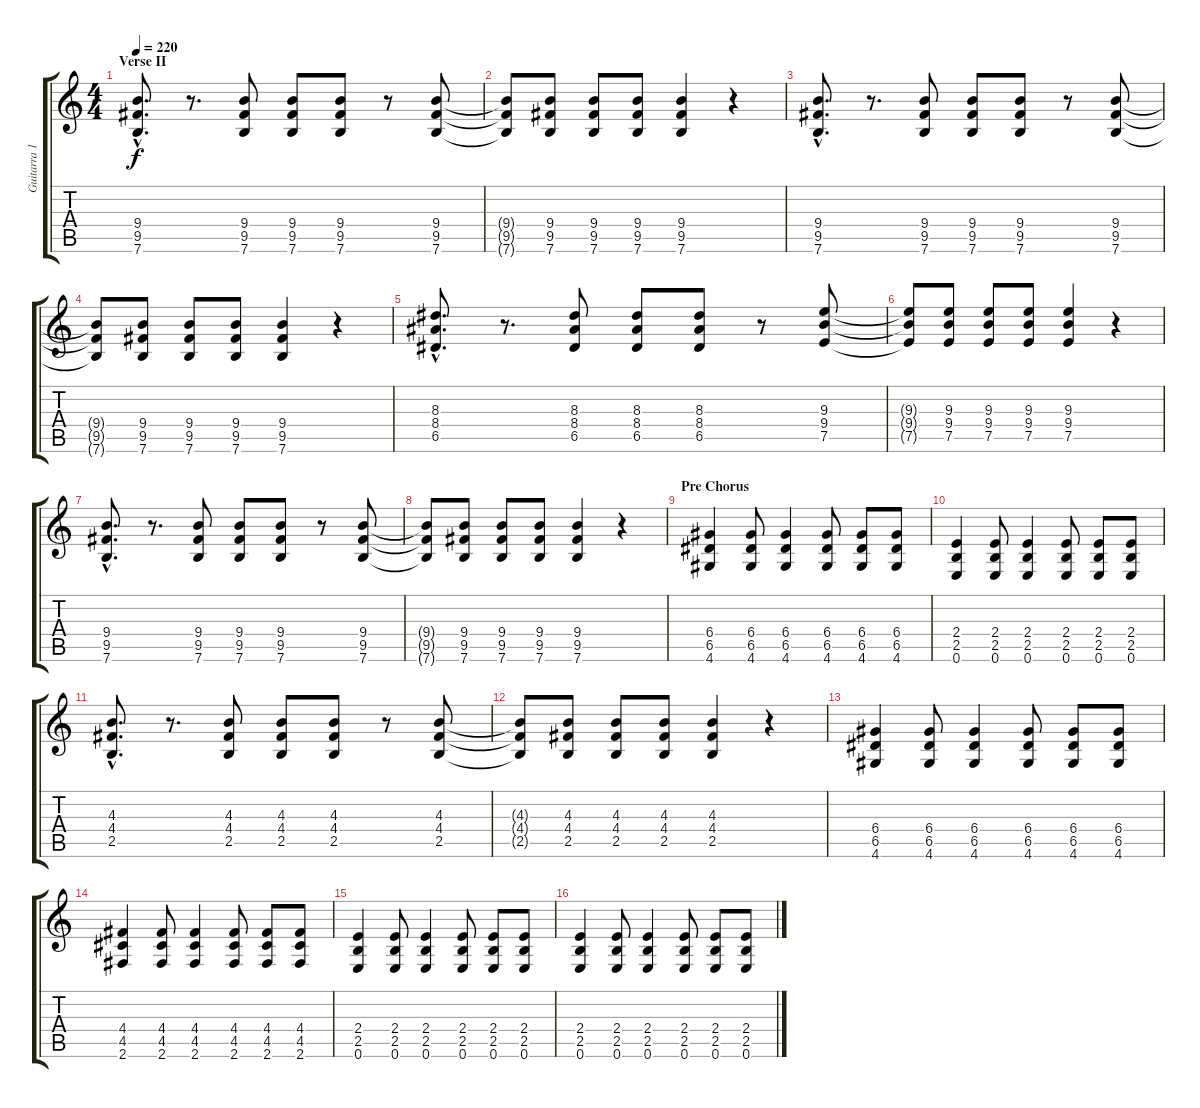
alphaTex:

\track ("Guitarra 1 - Mathias" "Guitarra 1") {instrument distortionguitar}
\staff {score tabs}
\tuning (E4 B3 G3 D3 A2 E2) {hide}
\ts (4 4)
\section ("" "Verse II")
\tempo 220
\clef g2
\ks c
(9.4{hac} 9.5{hac} 7.6{hac}).8{d dy f} r.8{d} (9.4 9.5 7.6).8 (9.4 9.5 7.6).8 (9.4 9.5 7.6).8 r.8 (9.4 9.5 7.6).8 |
(9.4{t} 9.5{t} 7.6{t}).8 (9.4 9.5 7.6).8 (9.4 9.5 7.6).8 (9.4 9.5 7.6).8 (9.4 9.5 7.6).4 r.4 |
(9.4{hac} 9.5{hac} 7.6{hac}).8{d} r.8{d} (9.4 9.5 7.6).8 (9.4 9.5 7.6).8 (9.4 9.5 7.6).8 r.8 (9.4 9.5 7.6).8 |
(9.4{t} 9.5{t} 7.6{t}).8 (9.4 9.5 7.6).8 (9.4 9.5 7.6).8 (9.4 9.5 7.6).8 (9.4 9.5 7.6).4 r.4 |
(8.3{hac} 8.4{hac} 6.5{hac}).8{d} r.8{d} (8.3 8.4 6.5).8 (8.3 8.4 6.5).8 (8.3 8.4 6.5).8 r.8 (9.3 9.4 7.5).8 |
(9.3{t} 9.4{t} 7.5{t}).8 (9.3 9.4 7.5).8 (9.3 9.4 7.5).8 (9.3 9.4 7.5).8 (9.3 9.4 7.5).4 r.4 |
(9.4{hac} 9.5{hac} 7.6{hac}).8{d} r.8{d} (9.4 9.5 7.6).8 (9.4 9.5 7.6).8 (9.4 9.5 7.6).8 r.8 (9.4 9.5 7.6).8 |
(9.4{t} 9.5{t} 7.6{t}).8 (9.4 9.5 7.6).8 (9.4 9.5 7.6).8 (9.4 9.5 7.6).8 (9.4 9.5 7.6).4 r.4 |
\section ("" "Pre Chorus")
(6.4 6.5 4.6).4 (6.4 6.5 4.6).8 (6.4 6.5 4.6).4 (6.4 6.5 4.6).8 (6.4 6.5 4.6).8 (6.4 6.5 4.6).8 |
(2.4 2.5 0.6).4 (2.4 2.5 0.6).8 (2.4 2.5 0.6).4 (2.4 2.5 0.6).8 (2.4 2.5 0.6).8 (2.4 2.5 0.6).8 |
(4.3{hac} 4.4{hac} 2.5{hac}).8{d} r.8{d} (4.3 4.4 2.5).8 (4.3 4.4 2.5).8 (4.3 4.4 2.5).8 r.8 (4.3 4.4 2.5).8 |
(4.3{t} 4.4{t} 2.5{t}).8 (4.3 4.4 2.5).8 (4.3 4.4 2.5).8 (4.3 4.4 2.5).8 (4.3 4.4 2.5).4 r.4 |
(6.4 6.5 4.6).4 (6.4 6.5 4.6).8 (6.4 6.5 4.6).4 (6.4 6.5 4.6).8 (6.4 6.5 4.6).8 (6.4 6.5 4.6).8 |
(4.4 4.5 2.6).4 (4.4 4.5 2.6).8 (4.4 4.5 2.6).4 (4.4 4.5 2.6).8 (4.4 4.5 2.6).8 (4.4 4.5 2.6).8 |
(2.4 2.5 0.6).4 (2.4 2.5 0.6).8 (2.4 2.5 0.6).4 (2.4 2.5 0.6).8 (2.4 2.5 0.6).8 (2.4 2.5 0.6).8 |
(2.4 2.5 0.6).4 (2.4 2.5 0.6).8 (2.4 2.5 0.6).4 (2.4 2.5 0.6).8 (2.4 2.5 0.6).8 (2.4 2.5 0.6).8
